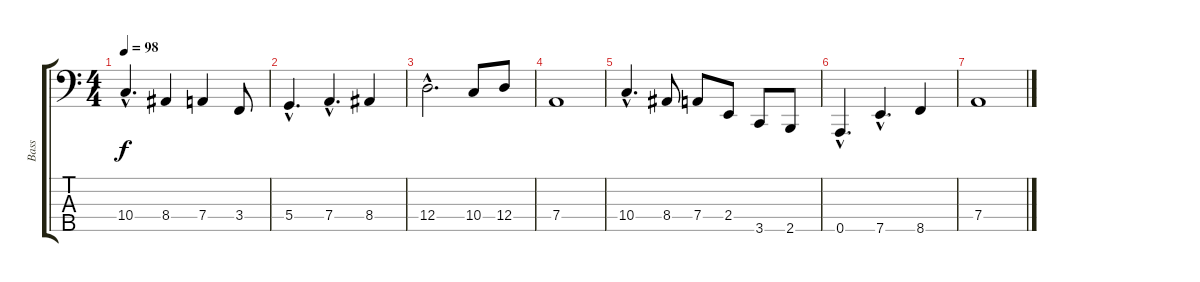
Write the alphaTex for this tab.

\track ("Bass" "Bass") {instrument electricbassfinger}
\staff {score tabs}
\tuning (F2 C2 G1 D1 A0) {hide}
\ts (4 4)
\tempo 98
\clef f4
\ks c
10.4{hac}.4{d dy f} 8.4.4 7.4.4 3.4.8 |
5.4{hac}.4{d} 7.4{hac}.4{d} 8.4.4 |
12.4{hac}.2{d volume 6} 10.4.8 12.4.8 |
7.4.1 |
10.4{hac}.4{d volume 0} 8.4.8 7.4.8 2.4.8 3.5.8 2.5.8 |
0.5{hac}.4{d} 7.5{hac}.4{d} 8.5.4 |
7.4.1
